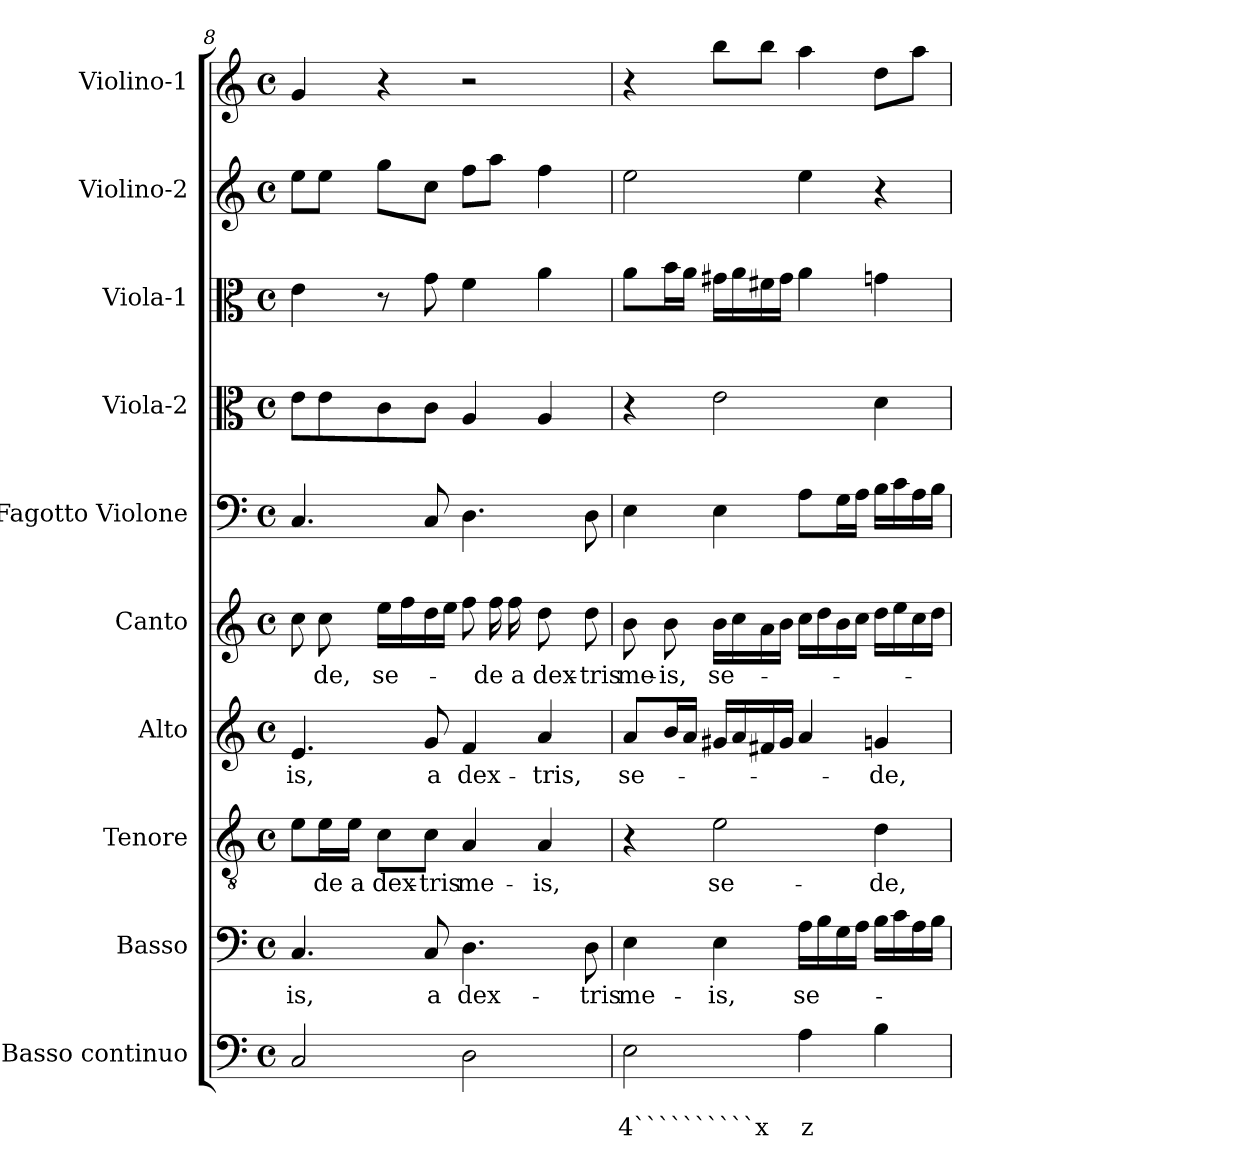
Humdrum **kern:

**kern	**text	**text	**kern	**text	**kern	**text	**kern	**text	**kern	**text	**kern	**kern	**kern	**kern	**kern
*part10	*part10	*part10	*part9	*part9	*part8	*part8	*part7	*part7	*part6	*part6	*part5	*part4	*part3	*part2	*part1
*staff10	*staff10	*staff10	*staff9	*staff9	*staff8	*staff8	*staff7	*staff7	*staff6	*staff6	*staff5	*staff4	*staff3	*staff2	*staff1
*I"Basso continuo	*	*	*I"Basso	*	*I"Tenore	*	*I"Alto	*	*I"Canto	*	*I"Fagotto Violone	*I"Viola-2	*I"Viola-1	*I"Violino-2	*I"Violino-1
*I'BC	*	*	*I'B	*	*I'T	*	*I'A	*	*I'C	*	*I'Fg	*I'Va2	*I'Va1	*I'Vi2	*I'Vi1
*clefF4	*	*	*clefF4	*	*clefGv2	*	*clefG2	*	*clefG2	*	*clefF4	*clefC3	*clefC3	*clefG2	*clefG2
*k[]	*	*	*k[]	*	*k[]	*	*k[]	*	*k[]	*	*k[]	*k[]	*k[]	*k[]	*k[]
*C:	*	*	*C:	*	*C:	*	*C:	*	*C:	*	*C:	*C:	*C:	*C:	*C:
*M4/4	*	*	*M4/4	*	*M4/4	*	*M4/4	*	*M4/4	*	*M4/4	*M4/4	*M4/4	*M4/4	*M4/4
*met(c)	*	*	*met(c)	*	*met(c)	*	*met(c)	*	*met(c)	*	*met(c)	*met(c)	*met(c)	*met(c)	*met(c)
=8	=8	=8	=8	=8	=8	=8	=8	=8	=8	=8	=8	=8	=8	=8	=8
!	!	!	!	!LO:LY:b	!	!	!	!	!	!	!	!	!	!	!
!	!	!	!	!	!	!	!	!LO:LY:b	!	!	!	!	!	!	!
2C/	.	.	4.C/	-is,	8e\L	.	4.e/	-is,	8cc\	.	4.C/	8e\L	4e\	8ee\L	4g/
!	!	!	!	!	!	!LO:LY:b	!	!	!	!	!	!	!	!	!
!	!	!	!	!	!	!	!	!	!	!LO:LY:b	!	!	!	!	!
.	.	.	.	.	16e\L	-de	.	.	8cc\	-de,	.	8e\	.	8ee\J	.
!	!	!	!	!	!	!LO:LY:b	!	!	!	!	!	!	!	!	!
.	.	.	.	.	16e\JJ	a	.	.	.	.	.	.	.	.	.
!	!	!	!	!	!	!LO:LY:b	!	!	!	!	!	!	!	!	!
!	!	!	!	!	!	!	!	!	!	!LO:LY:b	!	!	!	!	!
.	.	.	.	.	8c\L	dex-	.	.	16ee\LL	se-	.	8c\	8r	8gg\L	4r
.	.	.	.	.	.	.	.	.	16ff\	.	.	.	.	.	.
!	!	!	!	!LO:LY:b	!	!	!	!	!	!	!	!	!	!	!
!	!	!	!	!	!	!LO:LY:b	!	!	!	!	!	!	!	!	!
!	!	!	!	!	!	!	!	!LO:LY:b	!	!	!	!	!	!	!
.	.	.	8C/	a	8c\J	-tris	8g/	a	16dd\	.	8C/	8c\J	8g\	8cc\J	.
.	.	.	.	.	.	.	.	.	16ee\JJ	.	.	.	.	.	.
!	!	!	!	!LO:LY:b	!	!	!	!	!	!	!	!	!	!	!
!	!	!	!	!	!	!LO:LY:b	!	!	!	!	!	!	!	!	!
!	!	!	!	!	!	!	!	!LO:LY:b	!	!	!	!	!	!	!
2D\	.	.	4.D\	dex-	4A/	me-	4f/	dex-	8ff\	.	4.D\	4A/	4f\	8ff\L	2r
!	!	!	!	!	!	!	!	!	!	!LO:LY:b	!	!	!	!	!
.	.	.	.	.	.	.	.	.	16ff\	-de	.	.	.	8aa\J	.
!	!	!	!	!	!	!	!	!	!	!LO:LY:b	!	!	!	!	!
.	.	.	.	.	.	.	.	.	16ff\	a	.	.	.	.	.
!	!	!	!	!	!	!LO:LY:b	!	!	!	!	!	!	!	!	!
!	!	!	!	!	!	!	!	!LO:LY:b	!	!	!	!	!	!	!
!	!	!	!	!	!	!	!	!	!	!LO:LY:b	!	!	!	!	!
.	.	.	.	.	4A/	-is,	4a/	-tris,	8dd\	dex-	.	4A/	4a\	4ff\	.
!	!	!	!	!LO:LY:b	!	!	!	!	!	!	!	!	!	!	!
!	!	!	!	!	!	!	!	!	!	!LO:LY:b	!	!	!	!	!
.	.	.	8D\	-tris	.	.	.	.	8dd\	-tris	8D\	.	.	.	.
!!LO:LB:g=z
=9	=9	=9	=9	=9	=9	=9	=9	=9	=9	=9	=9	=9	=9	=9	=9
!	!	!LO:LY:b	!	!	!	!	!	!	!	!	!	!	!	!	!
!	!	!	!	!LO:LY:b	!	!	!	!	!	!	!	!	!	!	!
!	!	!	!	!	!	!	!	!LO:LY:b	!	!	!	!	!	!	!
!	!	!	!	!	!	!	!	!	!	!LO:LY:b	!	!	!	!	!
2E\	.	4``````````x	4E\	me-	4r	.	8a/L	se-	8b\	me-	4E\	4r	8a\L	2ee\	4r
!	!	!	!	!	!	!	!	!	!	!LO:LY:b	!	!	!	!	!
.	.	.	.	.	.	.	16b/L	.	8b\	-is,	.	.	16b\L	.	.
.	.	.	.	.	.	.	16a/JJ	.	.	.	.	.	16a\JJ	.	.
!	!	!	!	!LO:LY:b	!	!	!	!	!	!	!	!	!	!	!
!	!	!	!	!	!	!LO:LY:b	!	!	!	!	!	!	!	!	!
!	!	!	!	!	!	!	!	!	!	!LO:LY:b	!	!	!	!	!
.	.	.	4E\	-is,	2e\	se-	16g#X/LL	.	16b\LL	se-	4E\	2e\	16g#X\LL	.	8bb\L
.	.	.	.	.	.	.	16a/	.	16cc\	.	.	.	16a\	.	.
.	.	.	.	.	.	.	16f#X/	.	16a\	.	.	.	16f#X\	.	8bb\J
.	.	.	.	.	.	.	16g#/JJ	.	16b\JJ	.	.	.	16g#\JJ	.	.
!	!	!LO:LY:b	!	!	!	!	!	!	!	!	!	!	!	!	!
!	!	!	!	!LO:LY:b	!	!	!	!	!	!	!	!	!	!	!
4A\	.	z	16A\LL	se-	.	.	4a/	.	16cc\LL	.	8A\L	.	4a\	4ee\	4aa\
.	.	.	16B\	.	.	.	.	.	16dd\	.	.	.	.	.	.
.	.	.	16G\	.	.	.	.	.	16b\	.	16G\L	.	.	.	.
.	.	.	16A\JJ	.	.	.	.	.	16cc\JJ	.	16A\JJ	.	.	.	.
!	!	!	!	!	!	!LO:LY:b	!	!	!	!	!	!	!	!	!
!	!	!	!	!	!	!	!	!LO:LY:b	!	!	!	!	!	!	!
4B\	.	.	16B\LL	.	4d\	-de,	4gn/	-de,	16dd\LL	.	16B\LL	4d\	4gn\	4r	8dd\L
.	.	.	16c\	.	.	.	.	.	16ee\	.	16c\	.	.	.	.
.	.	.	16A\	.	.	.	.	.	16cc\	.	16A\	.	.	.	8aa\J
.	.	.	16B\JJ	.	.	.	.	.	16dd\JJ	.	16B\JJ	.	.	.	.
=	=	=	=	=	=	=	=	=	=	=	=	=	=	=	=
*-	*-	*-	*-	*-	*-	*-	*-	*-	*-	*-	*-	*-	*-	*-	*-
